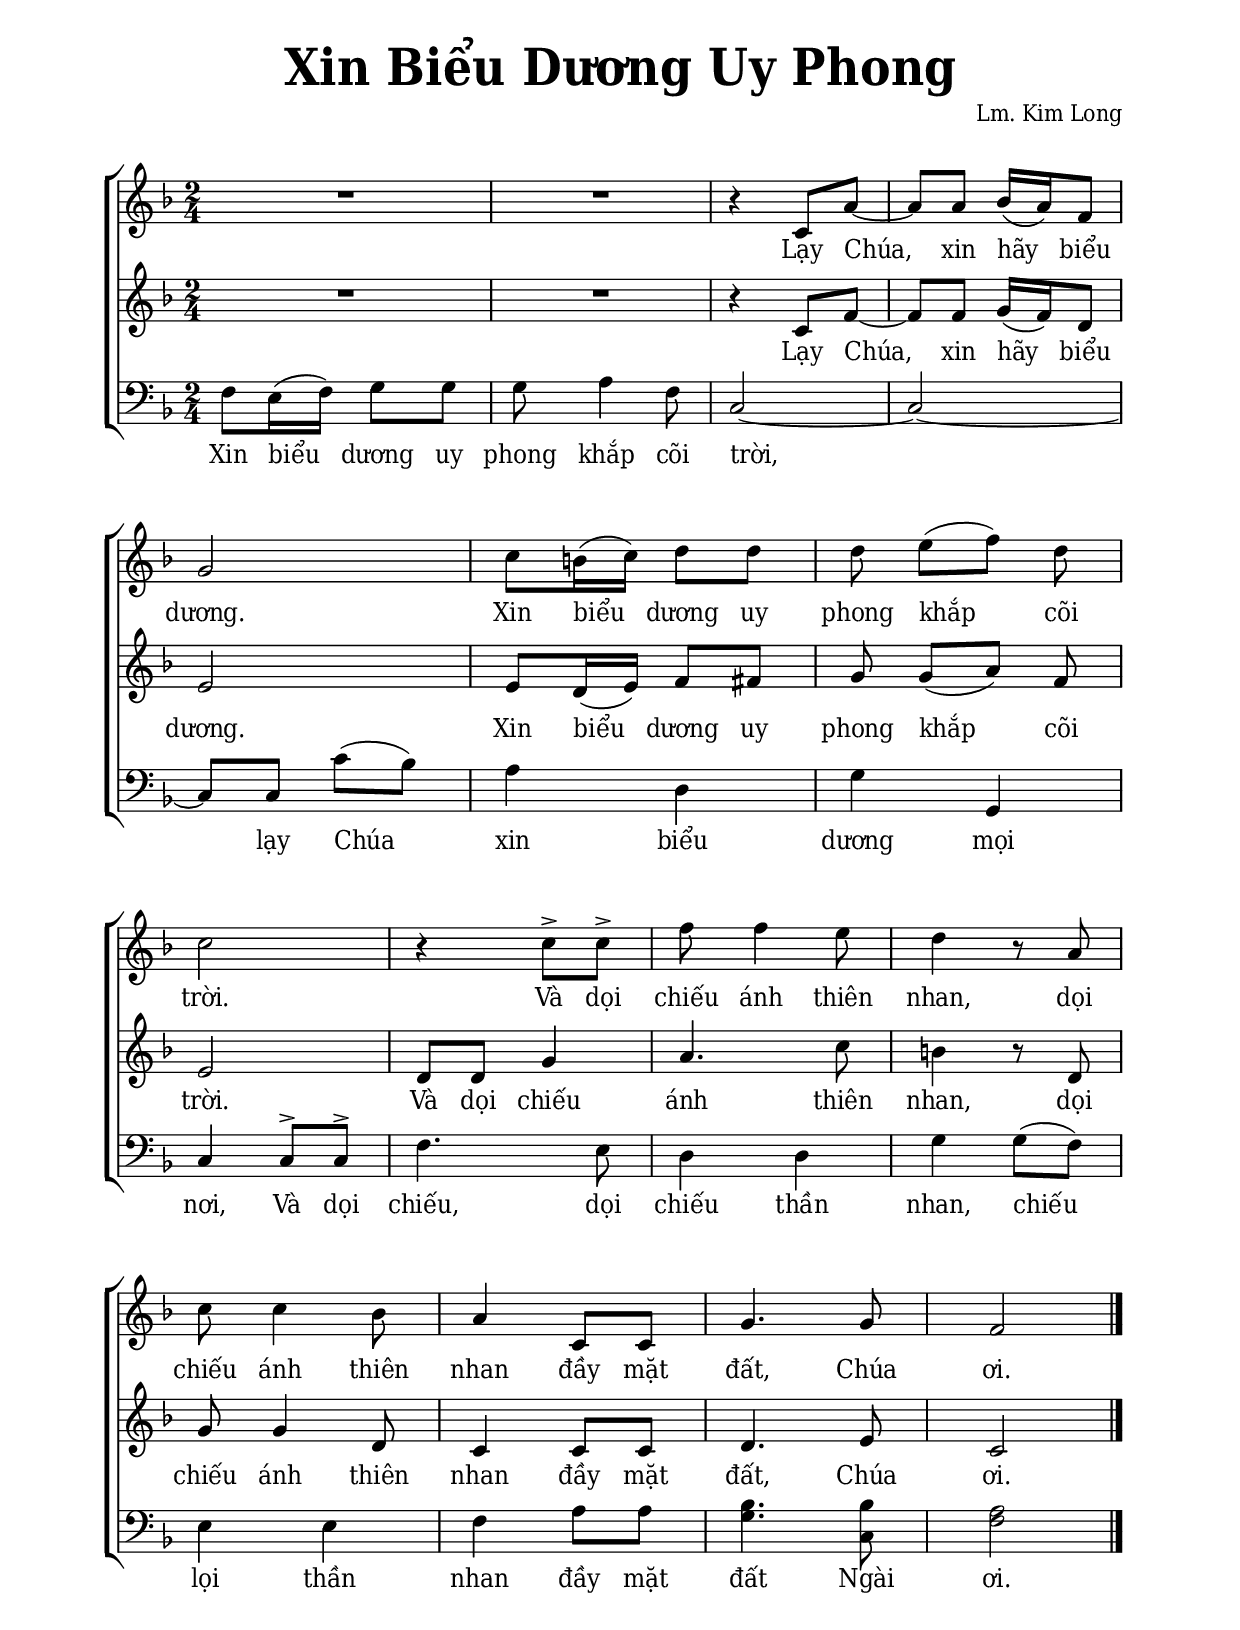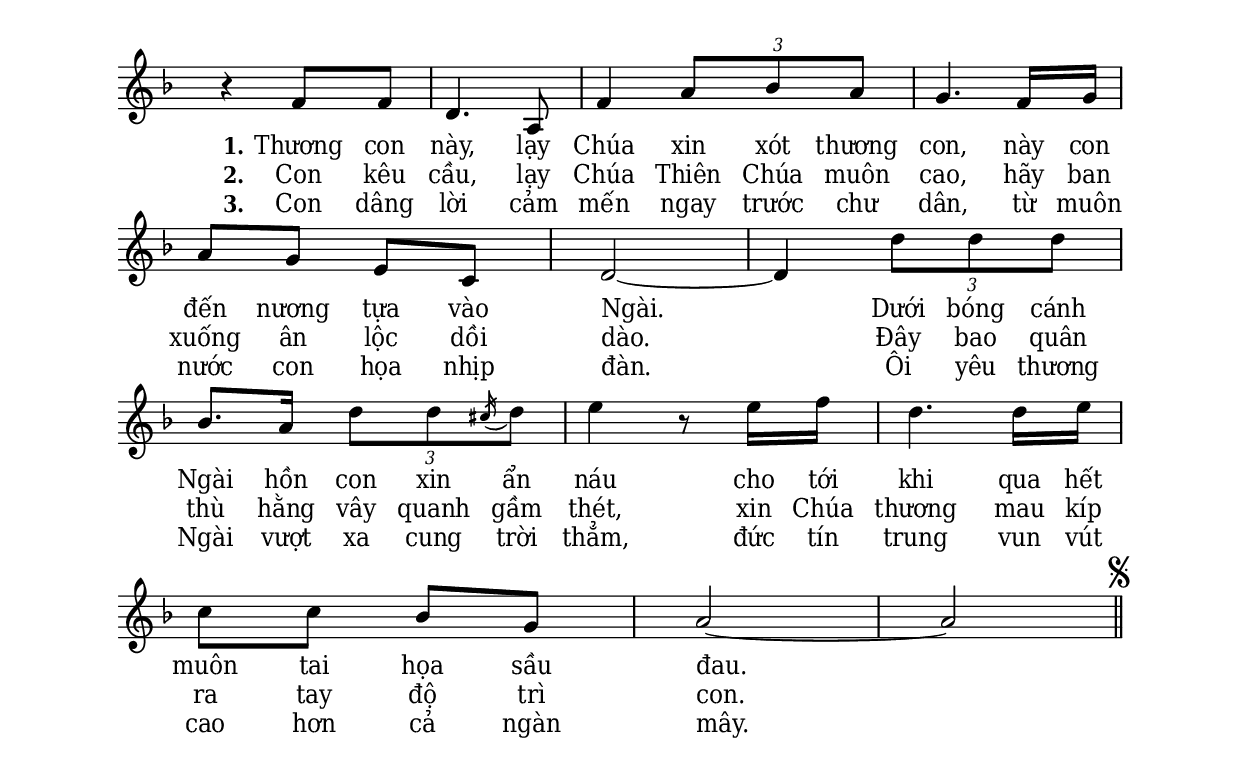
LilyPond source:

% Cài đặt chung
\version "2.22.1"
\include "english.ly"

\header {
  title = \markup { \fontsize #3 "Xin Biểu Dương Uy Phong" }
  composer = "Lm. Kim Long"
  arranger = " "
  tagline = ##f
}

% Nhạc
nhacDiepKhucSop = \relative c' {
  R2*2
  r4 c8 a' ~ |
  a a bf16 (a) f8 |
  g2 |
  c8 b!16 (c) d8 d |
  d e ([f]) d |
  c2 |
  r4 c8 ^> c ^> |
  f f4 e8 |
  d4 r8 a |
  c c4 bf8 |
  a4 c,8 c |
  g'4. g8 |
  f2 \bar "|."
}

nhacDiepKhucAlto = \relative c' {
  R2*2
  r4 c8 f ~ |
  f f g16 (f) d8 |
  e2 |
  e8 d16 (e) f8 fs |
  g g ([a]) f |
  e2 |
  d8 d g4 |
  a4. c8 |
  b!4 r8 d, |
  g g4 d8 |
  c4 c8 c |
  d4. e8 |
  c2
}

nhacDiepKhucBas = \relative c {
  f8 e16 (f) g8 g |
  g a4 f8 |
  c2 ~ |
  c ~ |
  c8 c c' (bf) |
  a4 d, |
  g g, |
  c c8 ^> c ^> |
  f4. e8 |
  d4 d |
  g g8 (f) |
  e4 e |
  f a8 a |
  <bf g>4. <bf c,>8 |
  <a f>2
}

nhacPhienKhuc = \relative c' {
  r4 f8 f |
  d4. a8 |
  f'4 \tuplet 3/2 { a8 bf a } |
  g4. f16 g |
  a8 g e c |
  d2 ~ |
  d4 \tuplet 3/2 { d'8 d d } |
  bf8. a16 \tuplet 3/2 { d8 d
    \slashedGrace { cs16 (} d8) } |
  e4 r8 e16 f |
  d4. d16 e |
  c8 c bf g |
  a2 ~ |
  a
  \once \override Score.RehearsalMark.font-size = #0.1
  \mark \markup { \musicglyph #"scripts.segno" }
  \bar "||"
}

% Lời
loiDiepKhucSop = \lyricmode {
  Lạy Chúa, xin hãy biểu dương.
  Xin biểu dương uy phong khắp cõi trời.
  Và dọi chiếu ánh thiên nhan,
  dọi chiếu ánh thiên nhan đầy mặt đất, Chúa ơi.
}

loiDiepKhucAlto = \lyricmode {
  Lạy Chúa, xin hãy biểu dương.
  Xin biểu dương uy phong khắp cõi trời.
  Và dọi chiếu ánh thiên nhan,
  dọi chiếu ánh thiên nhan đầy mặt đất, Chúa ơi.
}

loiDiepKhucBas = \lyricmode {
  Xin biểu dương uy phong khắp cõi trời,
  lạy Chúa xin biểu dương mọi nơi,
  Và dọi chiếu, dọi chiếu thần nhan,
  chiếu lọi thần nhan đầy mặt đất Ngài ơi.
}

loiPhienKhucMot = \lyricmode {
  \set stanza = #"1."
  Thương con này, lạy Chúa xin xót thương con,
  này con đến nương tựa vào Ngài.
  Dưới bóng cánh Ngài hồn con xin ẩn náu
  cho tới khi qua hết muôn tai họa sầu đau.
}

loiPhienKhucHai = \lyricmode {
  \set stanza = #"2."
  Con kêu cầu, lạy Chúa Thiên Chúa muôn cao,
  hãy ban xuống ân lộc dồi dào.
  Đây bao quân thù hằng vây quanh gầm thét,
  xin Chúa thương mau kíp ra tay độ trì con.
}

loiPhienKhucBa = \lyricmode {
  \set stanza = #"3."
  Con dâng lời cảm mến ngay trước chư dân,
  từ muôn nước con họa nhịp đàn.
  Ôi yêu thương Ngài vượt xa cung trời thẳm,
  đức tín trung vun vút cao hơn cả ngàn mây.
}

% Dàn trang
\paper {
  #(set-paper-size "a4")
  top-margin = 15\mm
  bottom-margin = 15\mm
  left-margin = 20\mm
  right-margin = 20\mm
  indent = #0
  #(define fonts
    (make-pango-font-tree
      "Deja Vu Serif Condensed"
      "Deja Vu Serif Condensed"
      "Deja Vu Serif Condensed"
      (/ 20 20)))
  print-page-number = #f
  %page-count = #1
}

TongNhip = {
  \key f \major \time 2/4
  \set Timing.beamExceptions = #'()
  \set Timing.baseMoment = #(ly:make-moment 1/4)
}

\score {
  \new ChoirStaff <<
    \new Staff <<
      \new Voice = "beSop" {
        \clef treble \TongNhip \nhacDiepKhucSop
      }
      \new Lyrics \lyricsto beSop \loiDiepKhucSop
    >>
    \new Staff <<
      \new Voice = "beAlto" {
        \clef treble \TongNhip \nhacDiepKhucAlto
      }
      \new Lyrics \lyricsto beAlto \loiDiepKhucAlto
    >>
    \new Staff <<
        \clef "bass"
        \new Voice = beBas {
          \TongNhip \nhacDiepKhucBas
        }
      \new Lyrics \lyricsto beBas \loiDiepKhucBas
    >>
  >>
  \layout {
    %\override Lyrics.LyricText.font-size = #+2.2
    \override Lyrics.LyricSpace.minimum-distance = #2.0
    \override Score.BarNumber.break-visibility = ##(#f #f #f)
    \override Score.SpacingSpanner.uniform-stretching = ##t
  }
}

\score {
  \new ChoirStaff <<
    \new Staff
      <<
      \new Voice = beSop {
        \key f \major \time 2/4 \nhacPhienKhuc
      }
    >>
    \new Lyrics \lyricsto beSop \loiPhienKhucMot
    \new Lyrics \lyricsto beSop \loiPhienKhucHai
    \new Lyrics \lyricsto beSop \loiPhienKhucBa
  >>
  \layout {
    \override Staff.TimeSignature.transparent = ##t
    %\override Lyrics.LyricText.font-size = #+2.2
    \override Lyrics.LyricSpace.minimum-distance = #2.0
    \override Score.BarNumber.break-visibility = ##(#f #f #f)
    \override Score.SpacingSpanner.uniform-stretching = ##t
  } 
}
